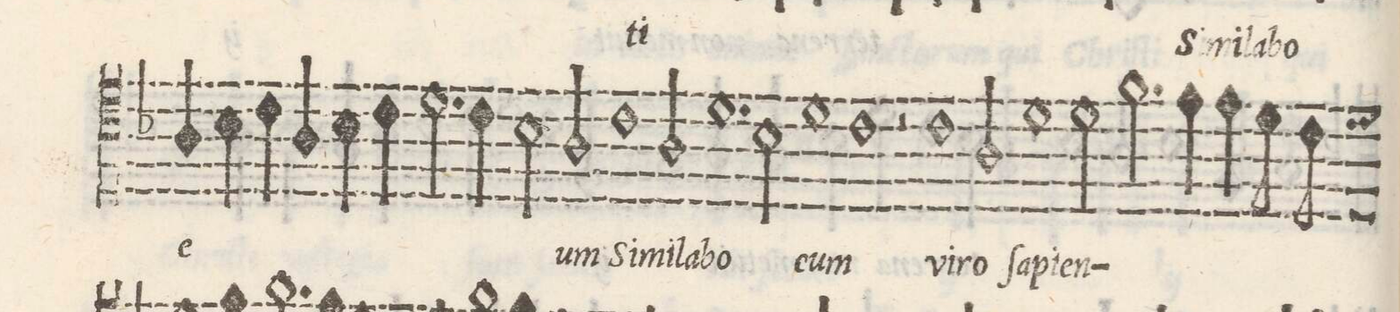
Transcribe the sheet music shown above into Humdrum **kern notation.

**kern	**text
*I"TENOR	*
*clefC4	*
*k[b-]	*
*met(C|)	*
*M2/1	*
4A/	e-
4B-\	.
4c\	.
4A/	.
=19-	=19-
4B-\	.
4c\	.
2.d\	.
4c\	.
2B-\	.
=20-	=20-
2A/	-um
1c\	Si-
2A/	-mi-
=21-	=21-
1.d	-la-
2B-\	-bo
=22-	=22-
1d	-e-
1c	-um
=23-	=23-
2r	.
1c\	vi-
2A/	-ro
=24-	=24-
1d	ſa-
2d\	-pi-
2.f\	-en-
=25-	=25-
4e\	.
4e\	.
8d\	.
8c\	.
*custos:d	*
*-	*-
